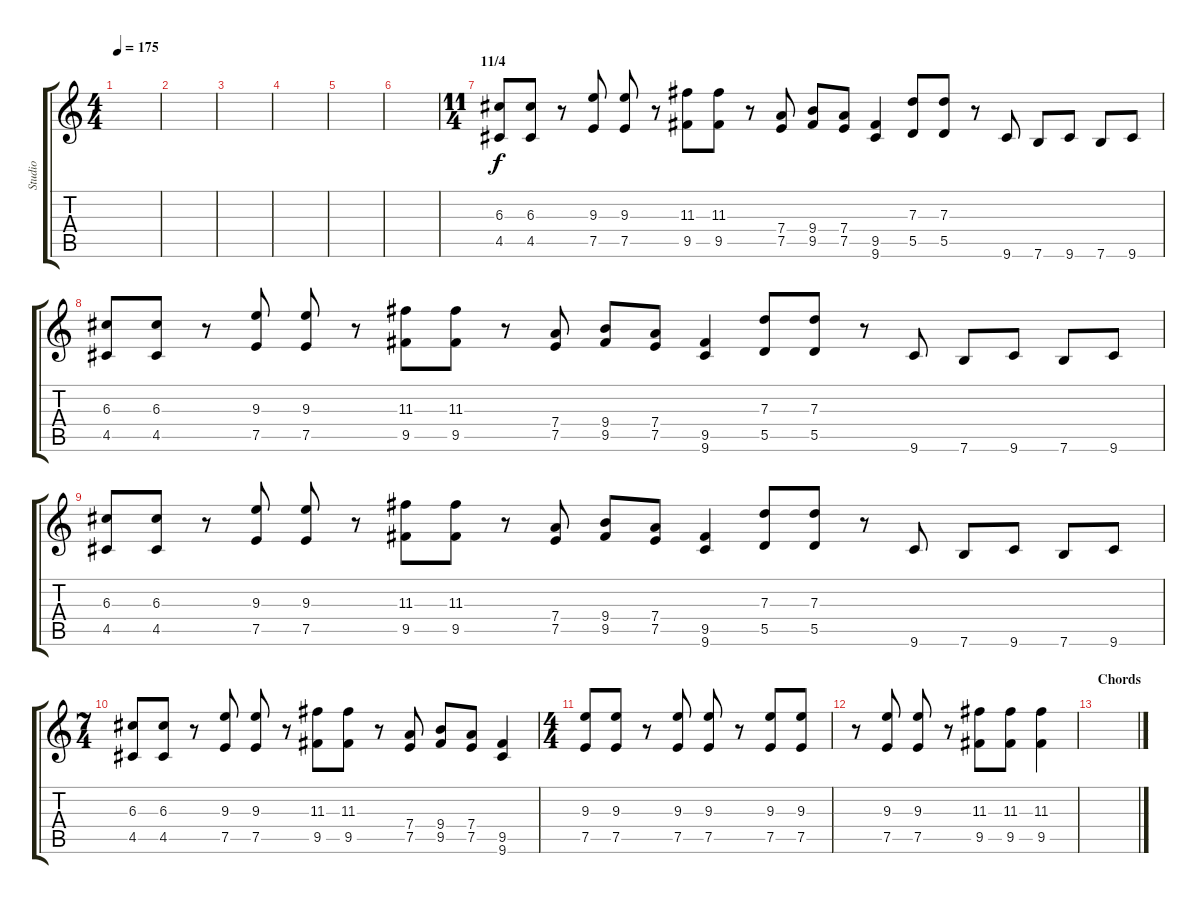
\track ("Studio" "Studio") {instrument distortionguitar}
\staff {score tabs}
\tuning (E4 B3 G3 D3 A2 E2) {hide}
\ts (4 4)
\tempo 175
\clef g2
\ks c
|
|
|
|
|
|
\ts (11 4)
\section ("" "11/4")
(6.3 4.5).8 (6.3 4.5).8 r.8 (9.3 7.5).8 (9.3 7.5).8 r.8 (11.3 9.5).8 (11.3 9.5).8 r.8 (7.4 7.5).8 (9.4 9.5).8 (7.4 7.5).8 (9.5 9.6).4 (7.3 5.5).8 (7.3 5.5).8 r.8 9.6.8 7.6.8 9.6.8 7.6.8 9.6.8 |
(6.3 4.5).8 (6.3 4.5).8 r.8 (9.3 7.5).8 (9.3 7.5).8 r.8 (11.3 9.5).8 (11.3 9.5).8 r.8 (7.4 7.5).8 (9.4 9.5).8 (7.4 7.5).8 (9.5 9.6).4 (7.3 5.5).8 (7.3 5.5).8 r.8 9.6.8 7.6.8 9.6.8 7.6.8 9.6.8 |
(6.3 4.5).8 (6.3 4.5).8 r.8 (9.3 7.5).8 (9.3 7.5).8 r.8 (11.3 9.5).8 (11.3 9.5).8 r.8 (7.4 7.5).8 (9.4 9.5).8 (7.4 7.5).8 (9.5 9.6).4 (7.3 5.5).8 (7.3 5.5).8 r.8 9.6.8 7.6.8 9.6.8 7.6.8 9.6.8 |
\ts (7 4)
(6.3 4.5).8 (6.3 4.5).8 r.8 (9.3 7.5).8 (9.3 7.5).8 r.8 (11.3 9.5).8 (11.3 9.5).8 r.8 (7.4 7.5).8 (9.4 9.5).8 (7.4 7.5).8 (9.5 9.6).4 |
\ts (4 4)
(9.3 7.5).8{volume 10} (9.3 7.5).8 r.8 (9.3 7.5).8 (9.3 7.5).8 r.8 (9.3 7.5).8 (9.3 7.5).8 |
r.8 (9.3 7.5).8 (9.3 7.5).8 r.8 (11.3 9.5).8 (11.3 9.5).8 (11.3 9.5).4 |
\section ("" "Chords")
